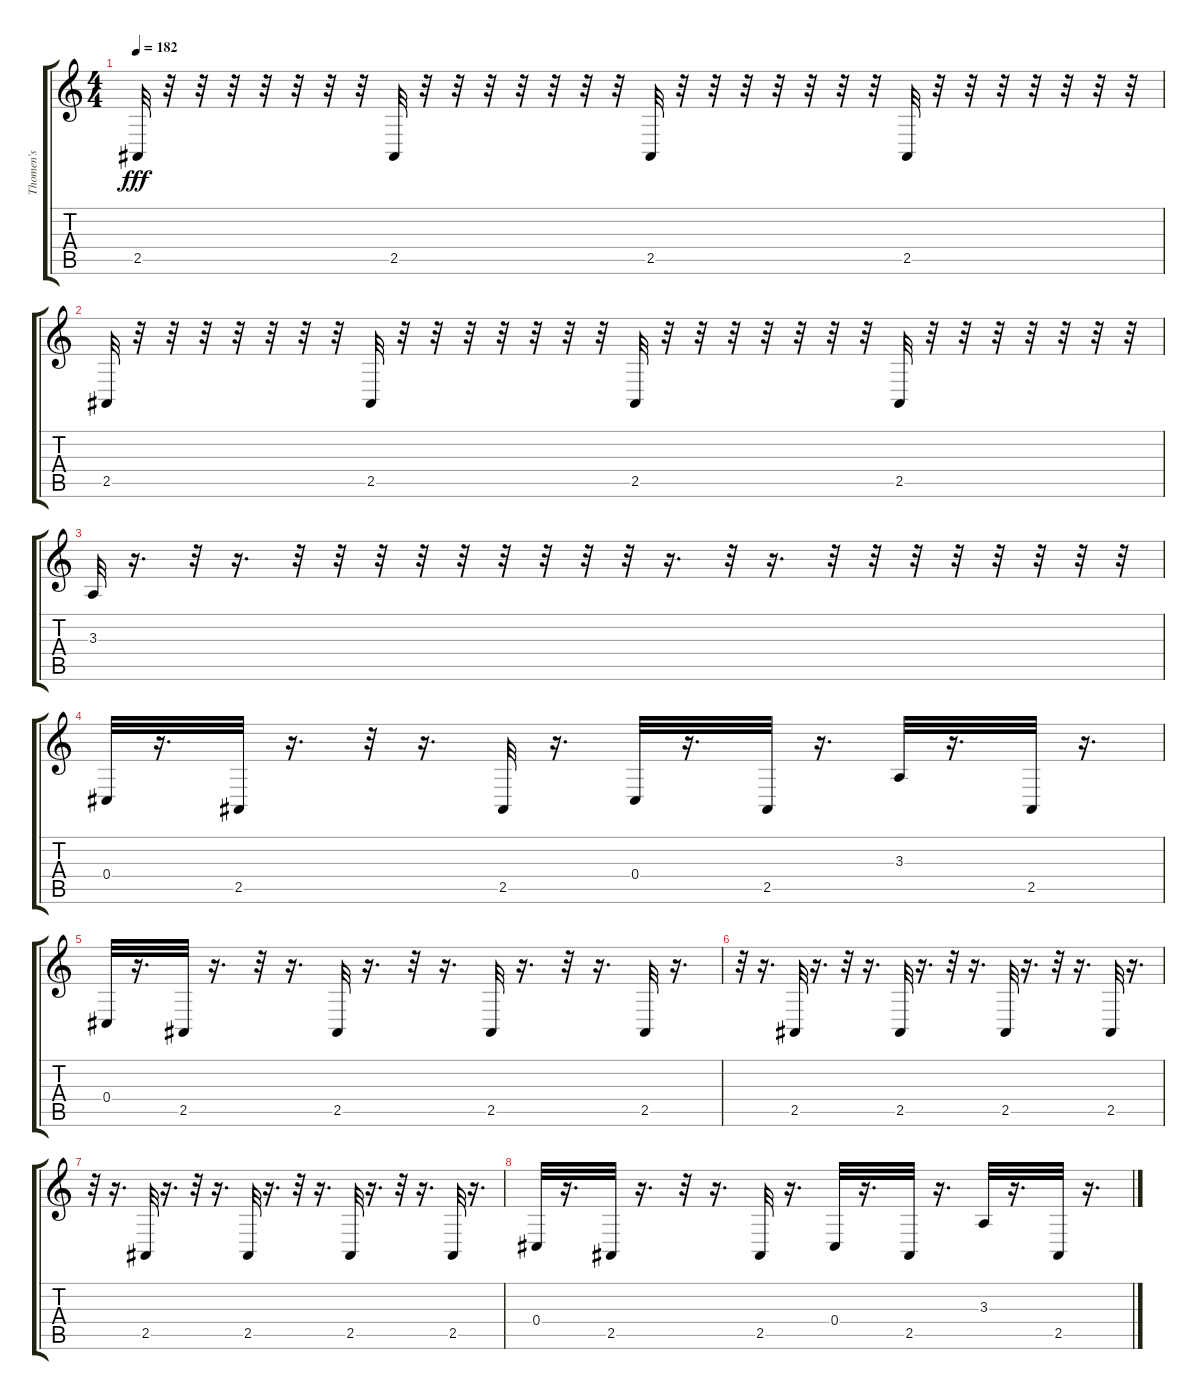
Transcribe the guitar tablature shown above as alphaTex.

\track ("Thomen's " "Thomen's ") {instrument acousticgrandpiano}
\staff {score tabs}
\tuning (Eb4 Bb3 Gb3 Db3 Ab2 Eb2) {hide}
\ts (4 4)
\tempo 182
\clef g2
\ks c
2.5.32{dy fff} r.32 r.32 r.32 r.32 r.32 r.32 r.32 2.5.32 r.32 r.32 r.32 r.32 r.32 r.32 r.32 2.5.32 r.32 r.32 r.32 r.32 r.32 r.32 r.32 2.5.32 r.32 r.32 r.32 r.32 r.32 r.32 r.32 |
2.5.32 r.32 r.32 r.32 r.32 r.32 r.32 r.32 2.5.32 r.32 r.32 r.32 r.32 r.32 r.32 r.32 2.5.32 r.32 r.32 r.32 r.32 r.32 r.32 r.32 2.5.32 r.32 r.32 r.32 r.32 r.32 r.32 r.32 |
3.3.32 r.16{d} r.32 r.16{d} r.32 r.32 r.32 r.32 r.32 r.32 r.32 r.32 r.32 r.16{d} r.32 r.16{d} r.32 r.32 r.32 r.32 r.32 r.32 r.32 r.32 |
0.4.32 r.16{d} 2.5.32 r.16{d} r.32 r.16{d} 2.5.32 r.16{d} 0.4.32 r.16{d} 2.5.32 r.16{d} 3.3.32 r.16{d} 2.5.32 r.16{d} |
0.4.32 r.16{d} 2.5.32 r.16{d} r.32 r.16{d} 2.5.32 r.16{d} r.32 r.16{d} 2.5.32 r.16{d} r.32 r.16{d} 2.5.32 r.16{d} |
r.32 r.16{d} 2.5.32 r.16{d} r.32 r.16{d} 2.5.32 r.16{d} r.32 r.16{d} 2.5.32 r.16{d} r.32 r.16{d} 2.5.32 r.16{d} |
r.32 r.16{d} 2.5.32 r.16{d} r.32 r.16{d} 2.5.32 r.16{d} r.32 r.16{d} 2.5.32 r.16{d} r.32 r.16{d} 2.5.32 r.16{d} |
0.4.32 r.16{d} 2.5.32 r.16{d} r.32 r.16{d} 2.5.32 r.16{d} 0.4.32 r.16{d} 2.5.32 r.16{d} 3.3.32 r.16{d} 2.5.32 r.16{d}
